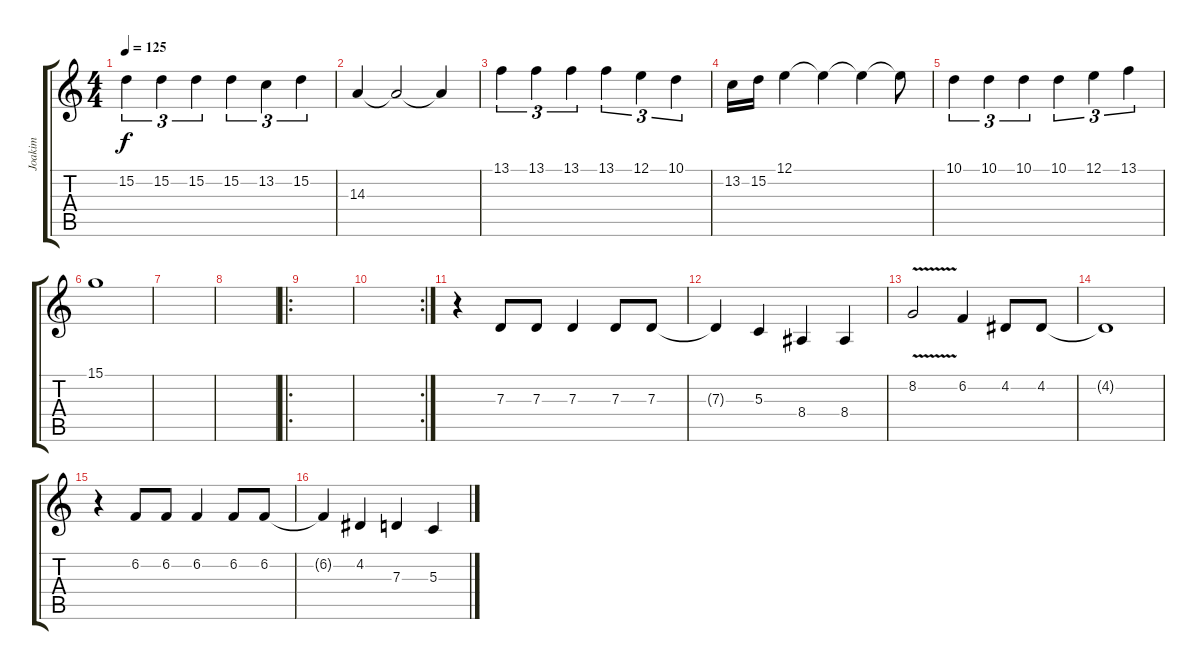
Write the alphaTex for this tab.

\track ("Joakim" "Joakim") {instrument clarinet}
\staff {score tabs}
\tuning (E4 B3 G3 D3 A2 E2) {hide}
\ts (4 4)
\tempo 125
\clef g2
\ks c
15.2.4{tu (3 2) dy f} 15.2.4{tu (3 2)} 15.2.4{tu (3 2)} 15.2.4{tu (3 2)} 13.2.4{tu (3 2)} 15.2.4{tu (3 2)} |
14.3.4 14.3{t}.2 14.3{t}.4 |
13.1.4{tu (3 2)} 13.1.4{tu (3 2)} 13.1.4{tu (3 2)} 13.1.4{tu (3 2)} 12.1.4{tu (3 2)} 10.1.4{tu (3 2)} |
13.2.16 15.2.16 12.1.4 12.1{t}.4 12.1{t}.4 12.1{t}.8 |
10.1.4{tu (3 2)} 10.1.4{tu (3 2)} 10.1.4{tu (3 2)} 10.1.4{tu (3 2)} 12.1.4{tu (3 2)} 13.1.4{tu (3 2)} |
15.1.1 |
|
|
\ro
|
\rc 2
|
r.4 7.3.8 7.3.8 7.3.4 7.3.8 7.3.8 |
7.3{t}.4 5.3.4 8.4.4 8.4.4 |
8.2{v}.2 6.2.4 4.2.8 4.2.8 |
4.2{t}.1 |
r.4 6.2.8 6.2.8 6.2.4 6.2.8 6.2.8 |
6.2{t}.4 4.2.4 7.3.4 5.3.4
